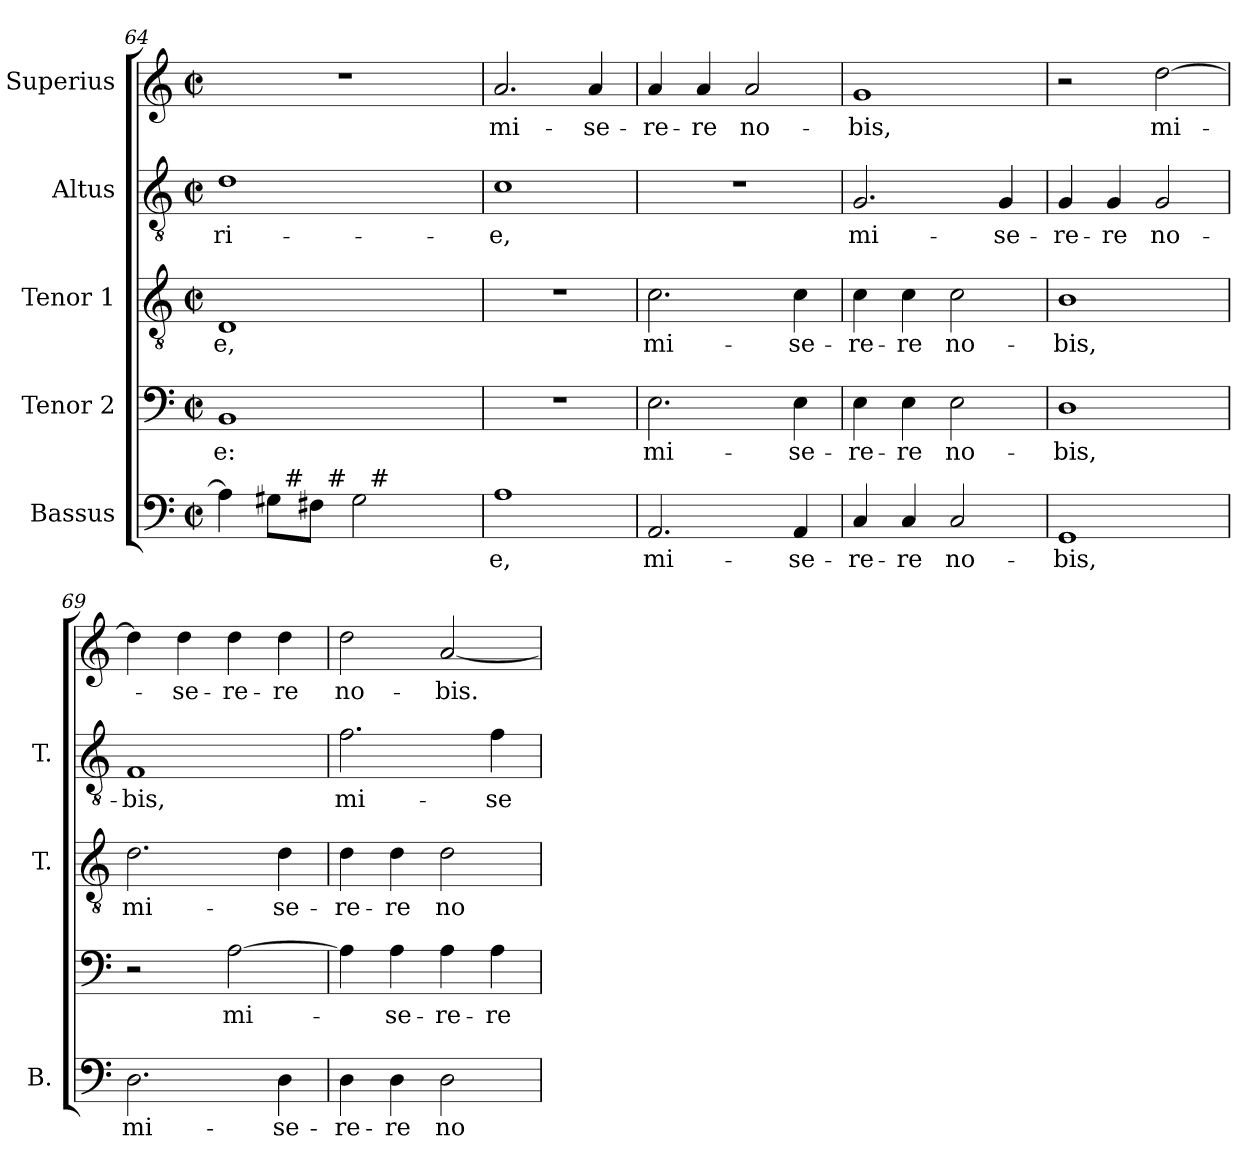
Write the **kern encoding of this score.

**kern	**text	**kern	**text	**kern	**text	**kern	**text	**kern	**text
*part5	*part5	*part4	*part4	*part3	*part3	*part2	*part2	*part1	*part1
*staff5	*staff5	*staff4	*staff4	*staff3	*staff3	*staff2	*staff2	*staff1	*staff1
*I"Bassus	*	*I"Tenor 2	*	*I"Tenor 1	*	*I"Altus	*	*I"Superius	*
*I'B.	*	*	*	*I'T.	*	*I'T.	*	*	*
*clefF4	*	*clefF4	*	*clefGv2	*	*clefGv2	*	*clefG2	*
*	*	*	*	*ITrd7c12	*	*ITrd7c12	*	*	*
*k[]	*	*k[]	*	*k[]	*	*k[]	*	*k[]	*
*C:	*	*C:	*	*C:	*	*C:	*	*C:	*
*M2/2	*	*M2/2	*	*M2/2	*	*M2/2	*	*M2/2	*
*met(c|)	*	*met(c|)	*	*met(c|)	*	*met(c|)	*	*met(c|)	*
=64	=64	=64	=64	=64	=64	=64	=64	=64	=64
!	!	!	!LO:LY:b:color=#000000	!	!	!	!	!	!
!	!	!	!	!	!LO:LY:b:color=#000000	!	!	!	!
!	!	!	!	!	!	!	!LO:LY:b:color=#000000	!	!
*^	*	*	*	*	*	*	*	*	*
*	*^	*	*	*	*	*	*	*	*	*
*	*	*^	*	*	*	*	*	*	*	*	*
4Ai\]	4ryy	4ryy	2ryy	.	1BBi	-e:	1DDi	-e,	1Di	-ri-	1r	.
8G#i\L	32ryy	8ryy	.	.	.	.	.	.	.	.	.	.
.	256ryy	.	.	.	.	.	.	.	.	.	.	.
!	!LO:TX:a:t=#	!	!	!	!	!	!	!	!	!	!	!
.	2ryy	.	.	.	.	.	.	.	.	.	.	.
8F#i\J	.	32ryy	.	.	.	.	.	.	.	.	.	.
.	.	256ryy	.	.	.	.	.	.	.	.	.	.
!	!	!LO:TX:a:t=#	!	!	!	!	!	!	!	!	!	!
.	.	2ryy	.	.	.	.	.	.	.	.	.	.
2G#i\	.	.	32ryy	.	.	.	.	.	.	.	.	.
.	.	.	256ryy	.	.	.	.	.	.	.	.	.
!	!	!	!LO:TX:a:t=#	!	!	!	!	!	!	!	!	!
.	.	.	4ryy	.	.	.	.	.	.	.	.	.
.	8ryy	.	8ryy	.	.	.	.	.	.	.	.	.
.	16ryy	16ryy	16ryy	.	.	.	.	.	.	.	.	.
.	64..ryy	64..ryy	64..ryy	.	.	.	.	.	.	.	.	.
*v	*v	*v	*v	*	*	*	*	*	*	*	*	*
=65	=65	=65	=65	=65	=65	=65	=65	=65	=65
*^	*	*	*	*	*	*	*	*	*
*	*^	*	*	*	*	*	*	*	*	*
*	*	*^	*	*	*	*	*	*	*	*	*
!	!	!	!	!LO:LY:b:color=#000000	!	!	!	!	!	!	!	!
*v	*v	*v	*v	*	*	*	*	*	*	*	*	*
*^	*	*	*	*	*	*	*	*	*
*	*^	*	*	*	*	*	*	*	*	*
*	*	*^	*	*	*	*	*	*	*	*	*
!	!	!	!	!	!	!	!	!	!	!LO:LY:b:color=#000000	!	!
*v	*v	*v	*v	*	*	*	*	*	*	*	*	*
*^	*	*	*	*	*	*	*	*	*
*	*^	*	*	*	*	*	*	*	*	*
*	*	*^	*	*	*	*	*	*	*	*	*
!	!	!	!	!	!	!	!	!	!	!	!	!LO:LY:b:color=#000000
*v	*v	*v	*v	*	*	*	*	*	*	*	*	*
1Ai	-e,	1r	.	1r	.	1Ci	-e,	2.ai/	mi-
!	!	!	!	!	!	!	!	!	!LO:LY:b:color=#000000
.	.	.	.	.	.	.	.	4ai/	-se-
=66	=66	=66	=66	=66	=66	=66	=66	=66	=66
!	!LO:LY:b:color=#000000	!	!	!	!	!	!	!	!
!	!	!	!LO:LY:b:color=#000000	!	!	!	!	!	!
!	!	!	!	!	!LO:LY:b:color=#000000	!	!	!	!
!	!	!	!	!	!	!	!	!	!LO:LY:b:color=#000000
2.AAi/	mi-	2.Ei\	mi-	2.Ci\	mi-	1r	.	4ai/	-re-
!	!	!	!	!	!	!	!	!	!LO:LY:b:color=#000000
.	.	.	.	.	.	.	.	4ai/	-re
!	!	!	!	!	!	!	!	!	!LO:LY:b:color=#000000
.	.	.	.	.	.	.	.	2ai/	no-
!	!LO:LY:b:color=#000000	!	!	!	!	!	!	!	!
!	!	!	!LO:LY:b:color=#000000	!	!	!	!	!	!
!	!	!	!	!	!LO:LY:b:color=#000000	!	!	!	!
4AAi/	-se-	4Ei\	-se-	4Ci\	-se-	.	.	.	.
=67	=67	=67	=67	=67	=67	=67	=67	=67	=67
!	!LO:LY:b:color=#000000	!	!	!	!	!	!	!	!
!	!	!	!LO:LY:b:color=#000000	!	!	!	!	!	!
!	!	!	!	!	!LO:LY:b:color=#000000	!	!	!	!
!	!	!	!	!	!	!	!LO:LY:b:color=#000000	!	!
!	!	!	!	!	!	!	!	!	!LO:LY:b:color=#000000
4Ci/	-re-	4Ei\	-re-	4Ci\	-re-	2.GGi/	mi-	1gi	-bis,
!	!LO:LY:b:color=#000000	!	!	!	!	!	!	!	!
!	!	!	!LO:LY:b:color=#000000	!	!	!	!	!	!
!	!	!	!	!	!LO:LY:b:color=#000000	!	!	!	!
4Ci/	-re	4Ei\	-re	4Ci\	-re	.	.	.	.
!	!LO:LY:b:color=#000000	!	!	!	!	!	!	!	!
!	!	!	!LO:LY:b:color=#000000	!	!	!	!	!	!
!	!	!	!	!	!LO:LY:b:color=#000000	!	!	!	!
2Ci/	no-	2Ei\	no-	2Ci\	no-	.	.	.	.
!	!	!	!	!	!	!	!LO:LY:b:color=#000000	!	!
.	.	.	.	.	.	4GGi/	-se-	.	.
=68	=68	=68	=68	=68	=68	=68	=68	=68	=68
!	!LO:LY:b:color=#000000	!	!	!	!	!	!	!	!
!	!	!	!LO:LY:b:color=#000000	!	!	!	!	!	!
!	!	!	!	!	!LO:LY:b:color=#000000	!	!	!	!
!	!	!	!	!	!	!	!LO:LY:b:color=#000000	!	!
1GGi	-bis,	1Di	-bis,	1BBi	-bis,	4GGi/	-re-	2r	.
!	!	!	!	!	!	!	!LO:LY:b:color=#000000	!	!
.	.	.	.	.	.	4GGi/	-re	.	.
!	!	!	!	!	!	!	!LO:LY:b:color=#000000	!	!
!	!	!	!	!	!	!	!	!	!LO:LY:b:color=#000000
.	.	.	.	.	.	2GGi/	no-	[>2ddi\	mi-
!!LO:LB:g=z
=69	=69	=69	=69	=69	=69	=69	=69	=69	=69
!	!LO:LY:b:color=#000000	!	!	!	!	!	!	!	!
!	!	!	!	!	!LO:LY:b:color=#000000	!	!	!	!
!	!	!	!	!	!	!	!LO:LY:b:color=#000000	!	!
2.Di\	mi-	2r	.	2.Di\	mi-	1FFi	-bis,	4ddi\]	.
!	!	!	!	!	!	!	!	!	!LO:LY:b:color=#000000
.	.	.	.	.	.	.	.	4ddi\	-se-
!	!	!	!LO:LY:b:color=#000000	!	!	!	!	!	!
!	!	!	!	!	!	!	!	!	!LO:LY:b:color=#000000
.	.	[>2Ai\	mi-	.	.	.	.	4ddi\	-re-
!	!LO:LY:b:color=#000000	!	!	!	!	!	!	!	!
!	!	!	!	!	!LO:LY:b:color=#000000	!	!	!	!
!	!	!	!	!	!	!	!	!	!LO:LY:b:color=#000000
4Di\	-se-	.	.	4Di\	-se-	.	.	4ddi\	-re
=70	=70	=70	=70	=70	=70	=70	=70	=70	=70
!	!LO:LY:b:color=#000000	!	!	!	!	!	!	!	!
!	!	!	!	!	!LO:LY:b:color=#000000	!	!	!	!
!	!	!	!	!	!	!	!LO:LY:b:color=#000000	!	!
!	!	!	!	!	!	!	!	!	!LO:LY:b:color=#000000
4Di\	-re-	4Ai\]	.	4Di\	-re-	2.Fi\	mi-	2ddi\	no-
!	!LO:LY:b:color=#000000	!	!	!	!	!	!	!	!
!	!	!	!LO:LY:b:color=#000000	!	!	!	!	!	!
!	!	!	!	!	!LO:LY:b:color=#000000	!	!	!	!
4Di\	-re	4Ai\	-se-	4Di\	-re	.	.	.	.
!	!LO:LY:b:color=#000000	!	!	!	!	!	!	!	!
!	!	!	!LO:LY:b:color=#000000	!	!	!	!	!	!
!	!	!	!	!	!LO:LY:b:color=#000000	!	!	!	!
!	!	!	!	!	!	!	!	!	!LO:LY:b:color=#000000
2Di\	no-	4Ai\	-re-	2Di\	no-	.	.	[<2ai/	-bis.
!	!	!	!LO:LY:b:color=#000000	!	!	!	!	!	!
!	!	!	!	!	!	!	!LO:LY:b:color=#000000	!	!
.	.	4Ai\	-re	.	.	4Fi\	-se-	.	.
=	=	=	=	=	=	=	=	=	=
*-	*-	*-	*-	*-	*-	*-	*-	*-	*-
